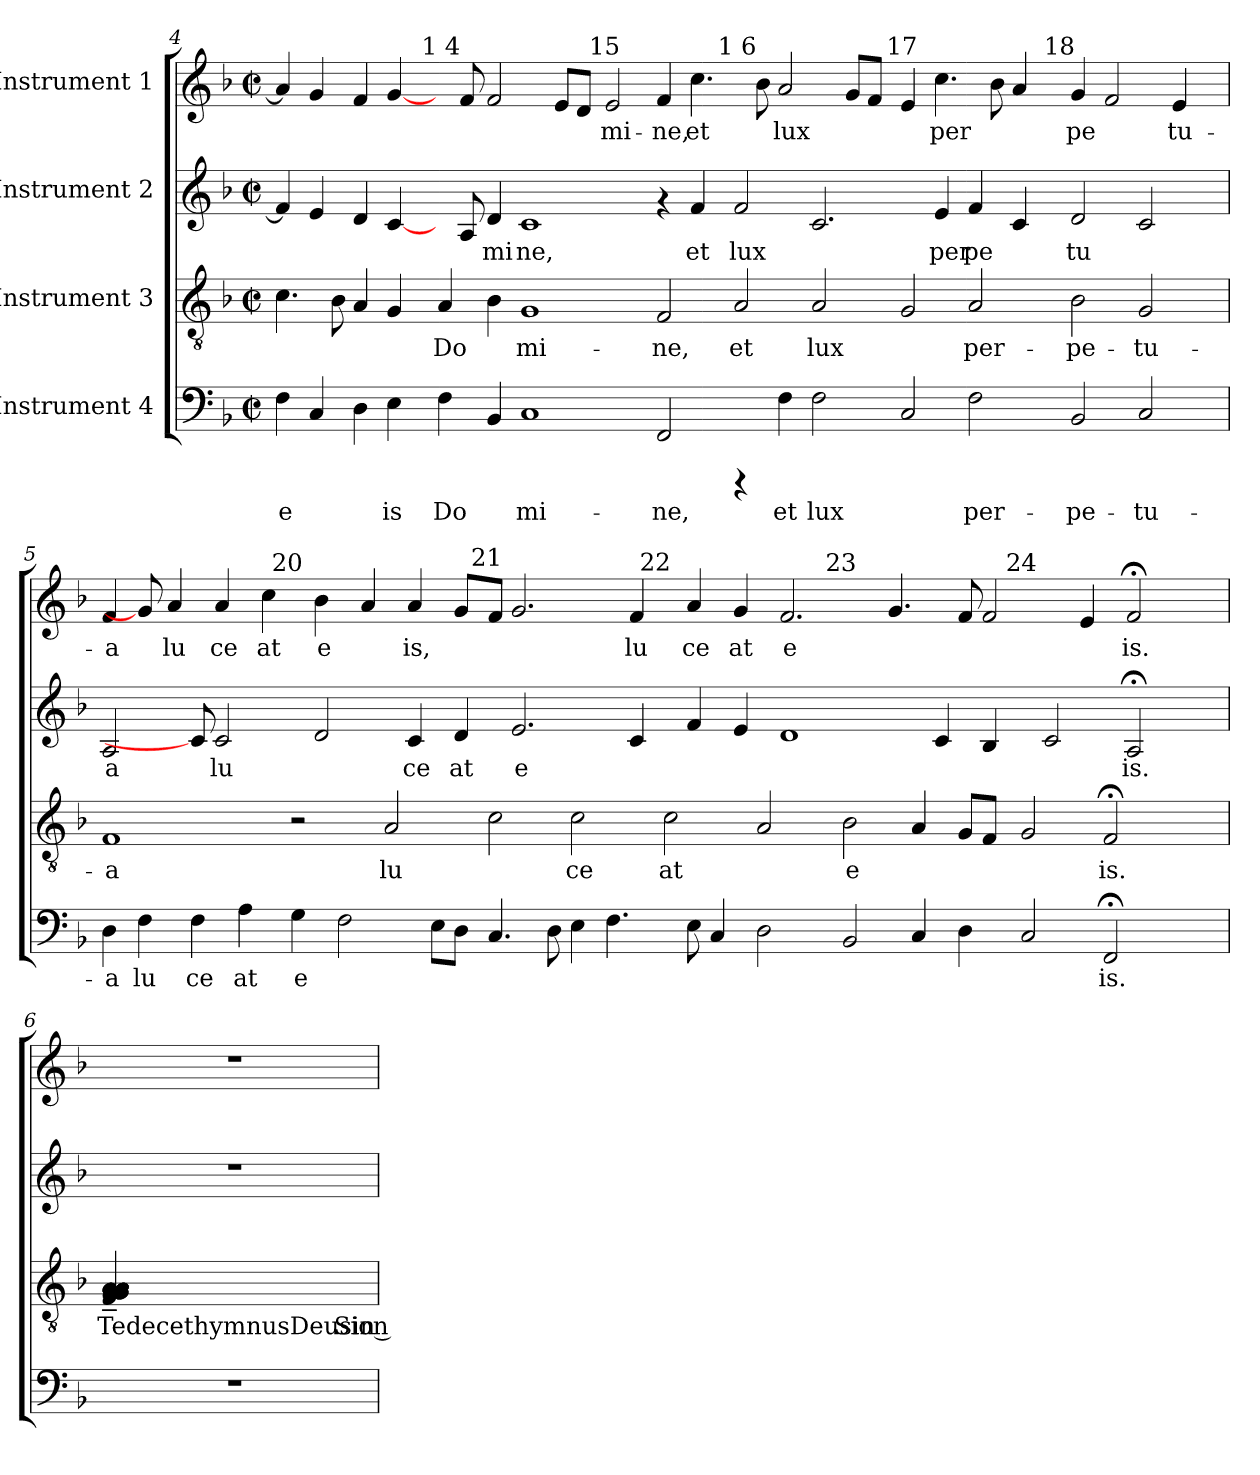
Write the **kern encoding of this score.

**kern	**text	**kern	**text	**kern	**text	**kern	**text
*part4	*part4	*part3	*part3	*part2	*part2	*part1	*part1
*staff4	*staff4	*staff3	*staff3	*staff2	*staff2	*staff1	*staff1
*I"Instrument 4	*	*I"Instrument 3	*	*I"Instrument 2	*	*I"Instrument 1	*
!!LO:LB:g=z
*clefF4	*	*clefGv2	*	*clefG2	*	*clefG2	*
*k[b-]	*	*k[b-]	*	*k[b-]	*	*k[b-]	*
*F:	*	*F:	*	*F:	*	*F:	*
*M2/2	*	*M2/2	*	*M2/2	*	*M2/2	*
*met(c|)	*	*met(c|)	*	*met(c|)	*	*met(c|)	*
=4	=4	=4	=4	=4	=4	=4	=4
!	!LO:LY:b	!	!LO:LY:b	!	!LO:LY:b	!	!LO:LY:b
*	*	*	*	*	*	*^	*
*	*	*	*	*	*	*	*^	*
*	*	*	*	*	*	*	*	*^	*
4F\	e-	4.c\	.	4f/]	.	4a/]	2ryy	1ryy	1ryy	--
!	!LO:LY:b	!	!	!	!LO:LY:b	!	!	!	!	!LO:LY:b
4C/	--	.	.	4e/	.	4g/	.	.	.	--
!	!	!	!LO:LY:b	!	!	!	!	!	!	!
.	.	8B-\	.	.	.	.	.	.	.	.
!	!LO:LY:b	!	!LO:LY:b	!	!LO:LY:b	!	!	!	!	!LO:LY:b
4D\	--	4A/	.	4d/	.	4f/	4ryy	.	.	--
!	!LO:LY:b	!	!LO:LY:b	!	!LO:LY:b	!	!	!	!	!LO:LY:b
4E\	-is	4G/	.	[4c/	.	[4g/	8ryy	.	.	--
.	.	.	.	.	.	.	32.ryy	.	.	.
!	!	!	!	!	!	!	!LO:TX:a:t=1 4	!	!	!
.	.	.	.	.	.	.	1ryy	.	.	.
!	!LO:LY:b	!	!LO:LY:b	!	!	!	!	!	!	!
4F\	Do-	4A/	Do-	8ryy	.	8ryy	.	1ryy	1ryy	.
!	!	!	!	!	!LO:LY:b	!	!	!	!	!LO:LY:b
.	.	.	.	8A/	.	8f/	.	.	.	--
!	!LO:LY:b	!	!LO:LY:b	!	!LO:LY:b	!	!	!	!	!LO:LY:b
4BB-/	--	4B-\	--	4d/	mi	2f/	.	.	.	--
!	!LO:LY:b	!	!LO:LY:b	!	!LO:LY:b	!	!	!	!	!
1C	-mi-	1G	-mi-	1c	ne,	.	.	.	.	.
!	!	!	!	!	!	!	!	!	!	!LO:LY:b
.	.	.	.	.	.	8e/L	.	.	.	--
!	!	!	!	!	!	!	!	!	!	!LO:LY:b
.	.	.	.	.	.	8d/J	.	.	.	--
!	!	!	!	!	!	!	!LO:TX:a:t=15	!	!	!
.	.	.	.	.	.	.	1ryy	.	.	.
!	!	!	!	!	!	!	!	!	!	!LO:LY:b
.	.	.	.	.	.	2e/	.	1ryy	1ryy	-mi-
!	!LO:LY:b	!	!LO:LY:b	!	!	!	!	!	!	!LO:LY:b
2FF/	-ne,	2F/	-ne,	4rf	.	4f/	.	.	.	-ne,
!	!	!	!	!	!LO:LY:b	!	!	!	!	!LO:LY:b
.	.	.	.	4f/	et	4.cc\	.	.	.	et
!	!	!	!	!	!	!	!LO:TX:a:t=1 6	!	!	!
.	.	.	.	.	.	.	1ryy	.	.	.
!	!	!	!LO:LY:b	!	!LO:LY:b	!	!	!	!	!
4rCCC	.	2A/	et	2f/	lux	.	.	2...ryy	1ryy	.
!	!	!	!	!	!	!	!	!	!	!LO:LY:b
.	.	.	.	.	.	8b-\	.	.	.	.
!	!LO:LY:b	!	!	!	!	!	!	!	!	!LO:LY:b
4F\	et	.	.	.	.	2a/	.	.	.	lux
!	!LO:LY:b	!	!LO:LY:b	!	!LO:LY:b	!	!	!	!	!
2F\	lux	2A/	lux	2.c/	.	.	.	.	.	.
!	!	!	!	!	!	!	!	!	!	!LO:LY:b
.	.	.	.	.	.	8g/L	.	.	.	.
!	!	!	!	!	!	!	!	!	!	!LO:LY:b
.	.	.	.	.	.	8f/J	.	.	.	.
.	.	.	.	.	.	.	1ryy	.	.	.
!	!	!	!	!	!	!	!	!LO:TX:a:t=17	!	!
.	.	.	.	.	.	.	.	1ryy	.	.
!	!LO:LY:b	!	!LO:LY:b	!	!	!	!	!	!	!LO:LY:b
2C/	.	2G/	.	.	.	4e/	.	.	2ryy	.
!	!	!	!	!	!LO:LY:b	!	!	!	!	!LO:LY:b
.	.	.	.	4e/	per	4.cc\	.	.	.	per-
!	!LO:LY:b	!	!LO:LY:b	!	!LO:LY:b	!	!	!	!	!
2F\	per-	2A/	per-	4f/	pe	.	.	.	4ryy	.
!	!	!	!	!	!	!	!	!	!	!LO:LY:b
.	.	.	.	.	.	8b-\	.	.	.	--
!	!	!	!	!	!LO:LY:b	!	!	!	!	!LO:LY:b
.	.	.	.	4c/	.	4a/	.	.	8ryy	--
.	.	.	.	.	.	.	.	.	32ryy	.
!	!	!	!	!	!	!	!	!	!LO:TX:a:t=18	!
.	.	.	.	.	.	.	.	.	1ryy	.
.	.	.	.	.	.	.	1ryy	.	.	.
.	.	.	.	.	.	.	.	1ryy	.	.
!	!LO:LY:b	!	!LO:LY:b	!	!LO:LY:b	!	!	!	!	!LO:LY:b
2BB-/	-pe-	2B-\	-pe-	2d/	tu	4g/	.	.	.	-pe-
!	!	!	!	!	!	!	!	!	!	!LO:LY:b
.	.	.	.	.	.	2f/	.	.	.	--
!	!LO:LY:b	!	!LO:LY:b	!	!LO:LY:b	!	!	!	!	!
2C/	-tu-	2G/	-tu-	2c/	.	.	.	.	.	.
!	!	!	!	!	!	!	!	!	!	!LO:LY:b
.	.	.	.	.	.	4e/	.	.	.	-tu-
.	.	.	.	.	.	.	.	.	16.ryy	.
.	.	.	.	.	.	.	16ryy	.	.	.
.	.	.	.	.	.	.	.	16ryy	.	.
.	.	.	.	.	.	.	64ryy	.	.	.
!!LO:LB:g=z	!!	!!	!!
=5	=5	=5	=5	=5	=5	=5	=5	=5	=5	=5
!	!LO:LY:b	!	!LO:LY:b	!	!LO:LY:b	!	!	!	!	!LO:LY:b
4D\	-a	1F	-a	2A/	a	4f/	2ryy	1ryy	1ryy	-a
!	!LO:LY:b	!	!	!	!	!	!	!	!	!
4F\	lu	.	.	.	.	8g/]	.	.	.	.
!	!	!	!	!	!	!	!	!	!	!LO:LY:b
.	.	.	.	.	.	4a/	.	.	.	lu
!	!LO:LY:b	!	!	!	!	!	!	!	!	!
4F\	ce	.	.	8c/]	.	.	4ryy	.	.	.
!	!	!	!	!	!LO:LY:b	!	!	!	!	!LO:LY:b
.	.	.	.	2c/	lu	4a/	.	.	.	ce
!	!LO:LY:b	!	!	!	!	!	!	!	!	!
4A\	at	.	.	.	.	.	8ryy	.	.	.
!	!	!	!	!	!	!	!	!	!	!LO:LY:b
.	.	.	.	.	.	4cc\	32ryy	.	.	at
!	!	!	!	!	!	!	!LO:TX:a:t=20	!	!	!
.	.	.	.	.	.	.	1ryy	.	.	.
!	!LO:LY:b	!	!	!	!	!	!	!	!	!
4G\	e	2r	.	.	.	.	.	2ryy	1ryy	.
!	!	!	!	!	!LO:LY:b	!	!	!	!	!LO:LY:b
.	.	.	.	2d/	.	4b-\	.	.	.	e
!	!LO:LY:b	!	!	!	!	!	!	!	!	!
2F\	.	.	.	.	.	.	.	.	.	.
!	!	!	!	!	!	!	!	!	!	!LO:LY:b
.	.	.	.	.	.	4a/	.	.	.	.
!	!	!	!LO:LY:b	!	!	!	!	!	!	!
.	.	2A/	lu	.	.	.	.	4ryy	.	.
!	!	!	!	!	!LO:LY:b	!	!	!	!	!LO:LY:b
.	.	.	.	4c/	ce	4a/	.	.	.	is,
!	!LO:LY:b	!	!	!	!	!	!	!	!	!
8E\L	.	.	.	.	.	.	.	8ryy	.	.
!	!LO:LY:b	!	!	!	!LO:LY:b	!	!	!	!	!LO:LY:b
8D\J	.	.	.	4d/	at	8g/L	.	32.ryy	.	.
.	.	.	.	.	.	.	1ryy	.	.	.
!	!	!	!	!	!	!	!	!LO:TX:a:t=21	!	!
.	.	.	.	.	.	.	.	1ryy	.	.
!	!LO:LY:b	!	!LO:LY:b	!	!	!	!	!	!	!LO:LY:b
4.C/	.	2c\	.	.	.	8f/J	.	.	1ryy	.
!	!	!	!	!	!LO:LY:b	!	!	!	!	!LO:LY:b
.	.	.	.	2.e/	e	2.g/	.	.	.	.
!	!LO:LY:b	!	!	!	!	!	!	!	!	!
8D\	.	.	.	.	.	.	.	.	.	.
!	!LO:LY:b	!	!LO:LY:b	!	!	!	!	!	!	!
4E\	.	2c\	ce	.	.	.	.	.	.	.
!	!LO:LY:b	!	!	!	!	!	!	!	!	!
4.F\	.	.	.	.	.	.	.	.	.	.
!	!	!	!	!	!LO:LY:b	!	!	!	!	!LO:LY:b
.	.	.	.	4c/	.	4f/	.	.	.	lu
!	!	!	!	!	!	!	!LO:TX:a:t=22	!	!	!
.	.	.	.	.	.	.	1ryy	.	.	.
.	.	.	.	.	.	.	.	1ryy	.	.
!	!	!	!LO:LY:b	!	!	!	!	!	!	!
.	.	2c\	at	.	.	.	.	.	1ryy	.
!	!LO:LY:b	!	!	!	!LO:LY:b	!	!	!	!	!LO:LY:b
8E\	.	.	.	4f/	.	4a/	.	.	.	ce
!	!LO:LY:b	!	!	!	!	!	!	!	!	!
4C/	.	.	.	.	.	.	.	.	.	.
!	!	!	!	!	!LO:LY:b	!	!	!	!	!LO:LY:b
.	.	.	.	4e/	.	4g/	.	.	.	at
!	!LO:LY:b	!	!LO:LY:b	!	!	!	!	!	!	!
2D\	.	2A/	.	.	.	.	.	.	.	.
!	!	!	!	!	!LO:LY:b	!	!	!	!	!LO:LY:b
.	.	.	.	1d	.	2.f/	.	.	.	e
.	.	.	.	.	.	.	1ryy	.	.	.
!	!	!	!	!	!	!	!	!LO:TX:a:t=23	!	!
.	.	.	.	.	.	.	.	1ryy	.	.
!	!LO:LY:b	!	!LO:LY:b	!	!	!	!	!	!	!
2BB-/	.	2B-\	e	.	.	.	.	.	2...ryy	.
!	!	!	!	!	!	!	!	!	!	!LO:LY:b
.	.	.	.	.	.	4.g/	.	.	.	.
!	!LO:LY:b	!	!LO:LY:b	!	!	!	!	!	!	!
4C/	.	4A/	.	.	.	.	.	.	.	.
!	!	!	!	!	!LO:LY:b	!	!	!	!	!
.	.	.	.	4c/	.	.	.	.	.	.
!	!LO:LY:b	!	!LO:LY:b	!	!	!	!	!	!	!LO:LY:b
4D\	.	8G/L	.	.	.	8f/	.	.	.	.
!	!	!	!LO:LY:b	!	!LO:LY:b	!	!	!	!	!LO:LY:b
.	.	8F/J	.	4B-/	.	2f/	.	.	.	.
.	.	.	.	.	.	.	1ryy	.	.	.
.	.	.	.	.	.	.	.	1ryy	.	.
!	!	!	!	!	!	!	!	!	!LO:TX:a:t=24	!
.	.	.	.	.	.	.	.	.	1ryy	.
!	!LO:LY:b	!	!LO:LY:b	!	!	!	!	!	!	!
2C/	.	2G/	.	.	.	.	.	.	.	.
!	!	!	!	!	!LO:LY:b	!	!	!	!	!
.	.	.	.	2c/	.	.	.	.	.	.
!	!	!	!	!	!	!	!	!	!	!LO:LY:b
.	.	.	.	.	.	4e/	.	.	.	.
!	!LO:LY:b	!	!LO:LY:b	!	!	!	!	!	!	!
2FF;</	is.	2F;</	is.	.	.	.	.	.	.	.
!	!	!	!	!	!LO:LY:b	!	!	!	!	!LO:LY:b
.	.	.	.	2A;</	is.	2f;</	.	.	.	is.
.	.	.	.	.	.	.	8..ryy	.	.	.
.	.	.	.	.	.	.	.	8ryy	.	.
.	.	.	.	.	.	.	.	.	8.ryy	.
8ryy	.	8ryy	.	.	.	.	.	.	.	.
.	.	.	.	.	.	.	.	16ryy	.	.
.	.	.	.	.	.	.	.	64ryy	.	.
!!LO:PB:g=z
=6!	=6!	=6!	=6!	=6!	=6!	=6!	=6!	=6!	=6!	=6!
!	!	!	!LO:LY:b	!	!	!	!	!	!	!
*	*	*	*	*	*	*v	*v	*v	*v	*
1r	.	4A/~< 4A/~< 4A/~< 4A/~< 4A/~< 4A/~< 4A/~< 4G/~< 4G/~< 4G/~< 4F/~< 4A/~<	TedecethymnusDeusin Sion	1r	.	1r	.
.	.	2.ryy	.	.	.	.	.
=	=	=	=	=	=	=	=
*-	*-	*-	*-	*-	*-	*-	*-
